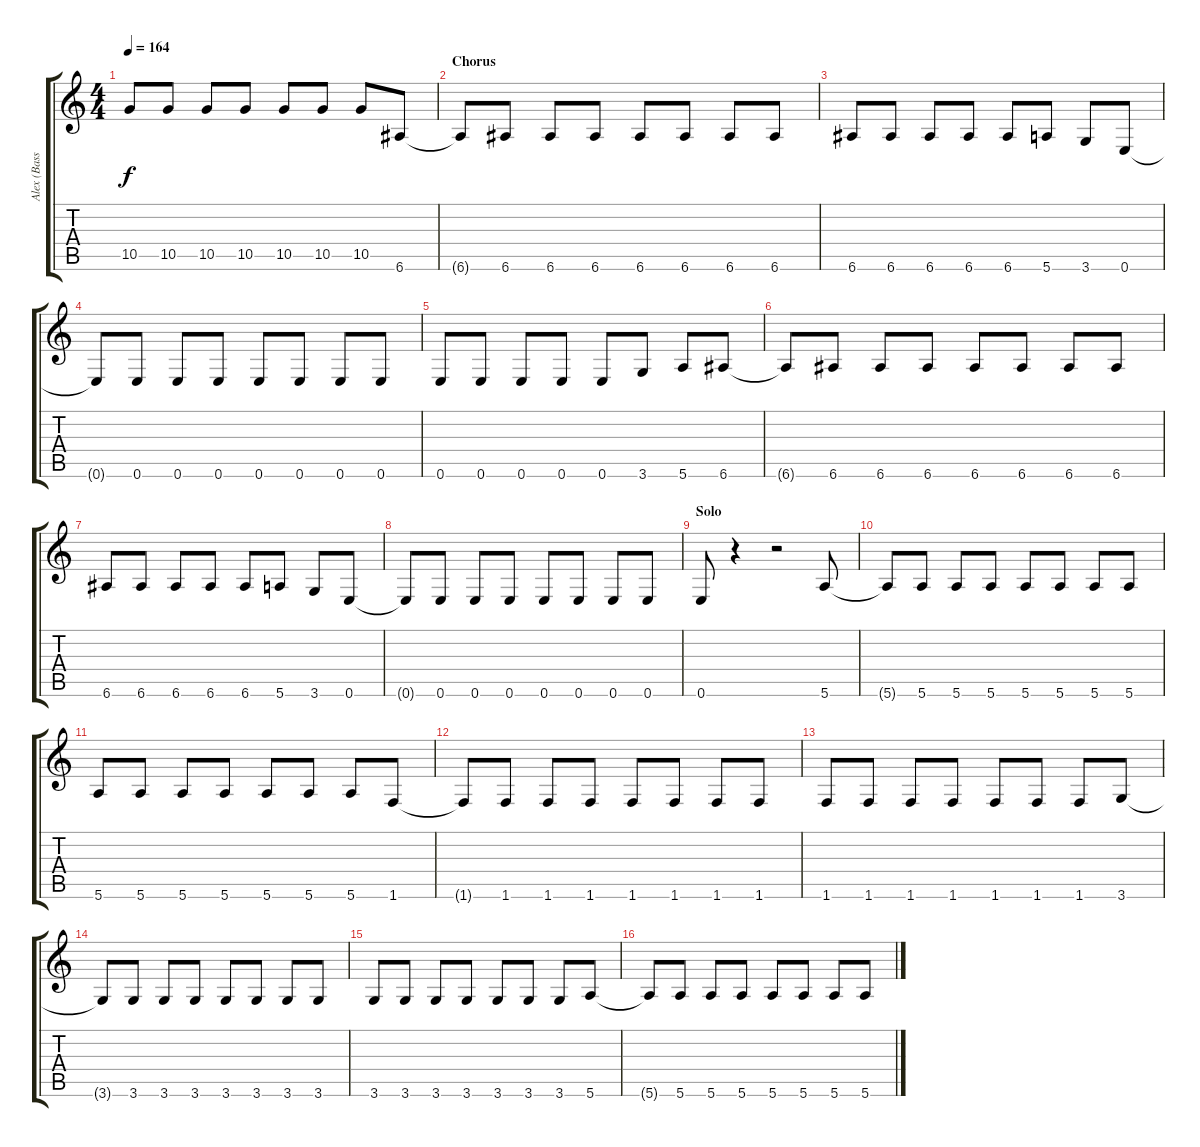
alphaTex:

\track ("Alex (Bass)" "Alex (Bass") {instrument electricbasspick}
\staff {score tabs}
\tuning (E4 B3 G3 D3 A2 E2) {hide}
\ts (4 4)
\tempo 164
\clef g2
\ks c
10.5.8{dy f} 10.5.8 10.5.8 10.5.8 10.5.8 10.5.8 10.5.8 6.6.8 |
\section ("" "Chorus")
6.6{t}.8 6.6.8 6.6.8 6.6.8 6.6.8 6.6.8 6.6.8 6.6.8 |
6.6.8 6.6.8 6.6.8 6.6.8 6.6.8 5.6.8 3.6.8 0.6.8 |
0.6{t}.8 0.6.8 0.6.8 0.6.8 0.6.8 0.6.8 0.6.8 0.6.8 |
0.6.8 0.6.8 0.6.8 0.6.8 0.6.8 3.6.8 5.6.8 6.6.8 |
6.6{t}.8 6.6.8 6.6.8 6.6.8 6.6.8 6.6.8 6.6.8 6.6.8 |
6.6.8 6.6.8 6.6.8 6.6.8 6.6.8 5.6.8 3.6.8 0.6.8 |
0.6{t}.8 0.6.8 0.6.8 0.6.8 0.6.8 0.6.8 0.6.8 0.6.8 |
\section ("" "Solo")
0.6.8 r.4 r.2 5.6.8 |
5.6{t}.8 5.6.8 5.6.8 5.6.8 5.6.8 5.6.8 5.6.8 5.6.8 |
5.6.8 5.6.8 5.6.8 5.6.8 5.6.8 5.6.8 5.6.8 1.6.8 |
1.6{t}.8 1.6.8 1.6.8 1.6.8 1.6.8 1.6.8 1.6.8 1.6.8 |
1.6.8 1.6.8 1.6.8 1.6.8 1.6.8 1.6.8 1.6.8 3.6.8 |
3.6{t}.8 3.6.8 3.6.8 3.6.8 3.6.8 3.6.8 3.6.8 3.6.8 |
3.6.8 3.6.8 3.6.8 3.6.8 3.6.8 3.6.8 3.6.8 5.6.8 |
5.6{t}.8 5.6.8 5.6.8 5.6.8 5.6.8 5.6.8 5.6.8 5.6.8
